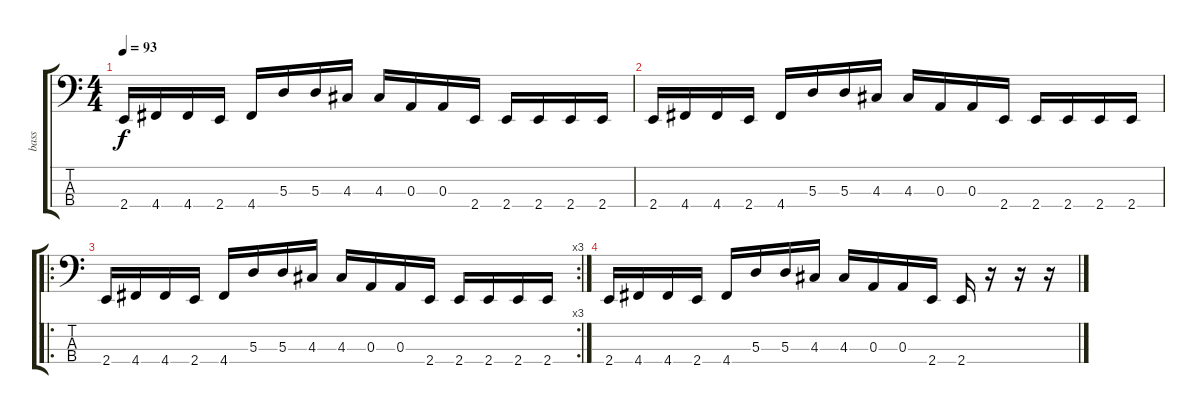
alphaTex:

\track ("bass" "bass") {instrument electricbassfinger}
\staff {score tabs}
\tuning (G2 D2 A1 D1) {hide}
\ts (4 4)
\tempo 93
\clef f4
\ks c
2.4.16{dy f} 4.4.16 4.4.16 2.4.16 4.4.16 5.3.16 5.3.16 4.3.16 4.3.16 0.3.16 0.3.16 2.4.16 2.4.16 2.4.16 2.4.16 2.4.16 |
2.4.16 4.4.16 4.4.16 2.4.16 4.4.16 5.3.16 5.3.16 4.3.16 4.3.16 0.3.16 0.3.16 2.4.16 2.4.16 2.4.16 2.4.16 2.4.16 |
\ro
\rc 3
2.4.16 4.4.16 4.4.16 2.4.16 4.4.16 5.3.16 5.3.16 4.3.16 4.3.16 0.3.16 0.3.16 2.4.16 2.4.16 2.4.16 2.4.16 2.4.16 |
2.4.16 4.4.16 4.4.16 2.4.16 4.4.16 5.3.16 5.3.16 4.3.16 4.3.16 0.3.16 0.3.16 2.4.16 2.4.16 r.16 r.16 r.16
